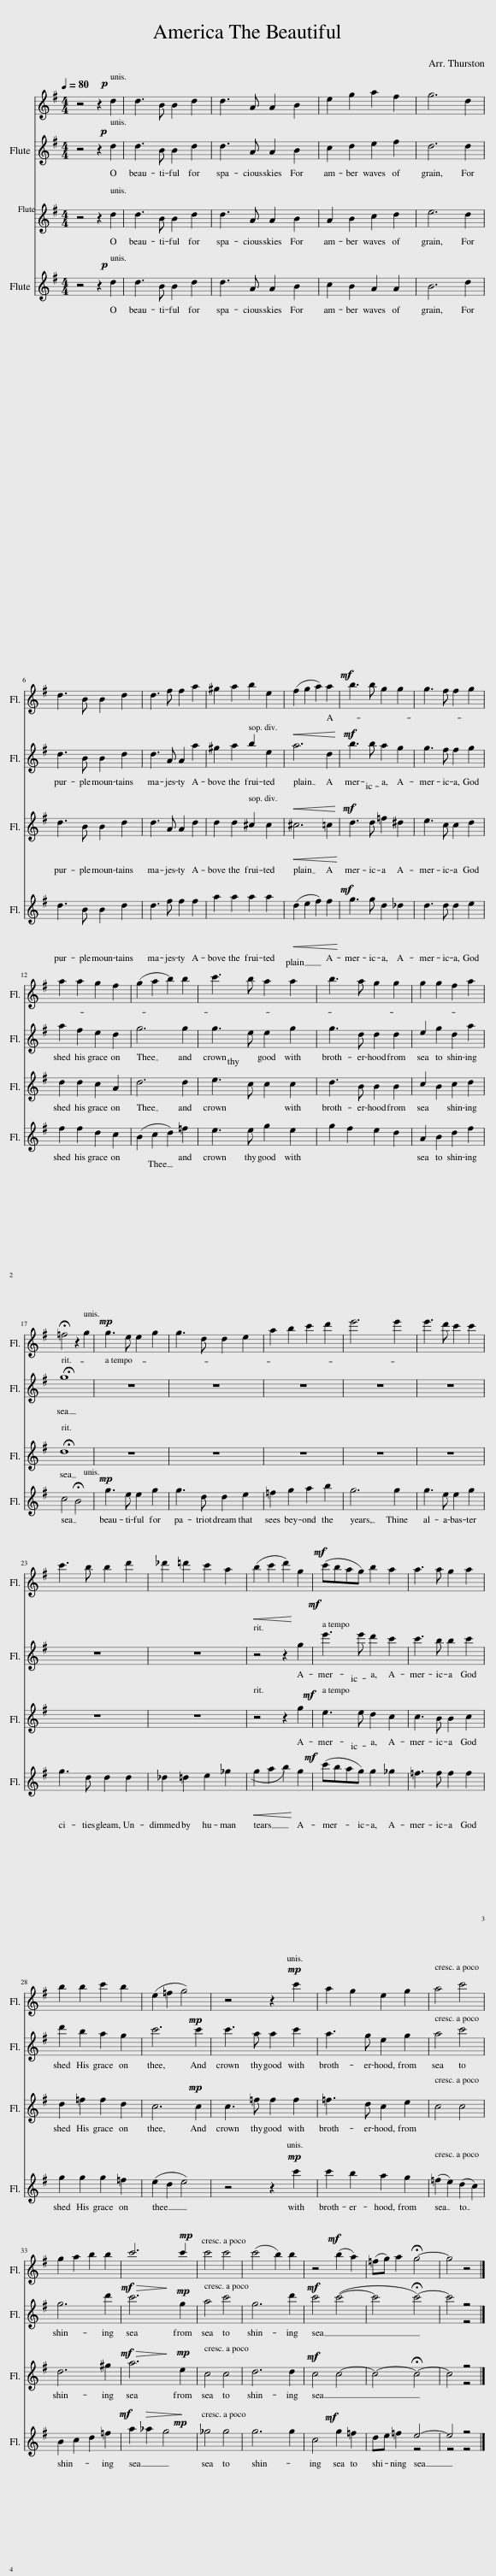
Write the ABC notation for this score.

X:1
%%score 1 2 3 4
L:1/8
Q:1/4=80
M:4/4
I:linebreak $
K:G
V:1 treble
V:2 treble
V:3 treble
V:4 treble
V:1
 z4!p! z2 d2 | d3 B B2 d2 | d3 A A2 B2 | e2 g2 a2 f2 | g6 d2 |$ %5
 d3 B B2 d2 | d3 f f2 a2 | ^g2 a2 b2 e2 | (f2 g2 a2) a2 |!mf! b3 b g2 g2 | %10
 g3 f f2 g2 |$ a2 a2 g2 f2 | (g2 a2 b2) b2 | c'3 b a2 a2 | b3 a g2 g2 | %15
 g2 g2 f2 a2 |$ !fermata!=f4 z2 g2 |!mp! g3 e e2 g2 | g3 d d2 e2 | a2 b2 c'2 d'2 | %20
 e'6 e'2 | e'3 d' c'2 c'2 |$ c'3 b b2 d'2 | _d'2 =d'2 c'2 a2 |!<(! (b2 c'2 d'2) g2!<)! | %25
!mf!!mf! (c'bag) b2 a2 | a3 a g2 a2 |$ b2 b2 c'2 b2 | (e2 =f2 g4) | z4 z2!mp! c'2 | %30
 a2 g2 e2 g2 | a4 c'4 |$ g2 a2 b2 b2 | c'6!mp! c'2 | c'4 c'4 | %35
 (c'4 b2) b2 | z4!mf! (b2 a2) | (=fg) a2 !fermata!g4- | g4 z4 |] %39
V:2
 z4!p! z2 d2 | d3 B B2 d2 | d3 A A2 B2 | c2 d2 e2 f2 | d6 d2 |$ %5
 d3 B B2 d2 | d3 A A2 a2 | ^g2 a2 b2 e2 |!<(! a6 d2!<)! |!mf! b3 b a2 g2 | %10
 g3 f f2 g2 |$ a2 f2 e2 d2 | g6 g2 | g3 e e2 g2 | g3 d d2 d2 | %15
 e2 g2 d2 a2 |$ !fermata!g8 | z8 | z8 | z8 | %20
 z8 | z8 |$ z8 | z8 | z4 z2 g2 | %25
 e'3 e' d'2 c'2 | c'3 b b2 c'2 |$ d'2 b2 a2 g2 | c'6!mp! c'2 | c'3 a a2 c'2 | %30
 a3 g e2 g2 | a4 c'4 |$ g6 d'2 |!mf!!>(! c'6!mp! g2!>)! | a4 c'4 | %35
 g6 d'2 |!mf! c'4 (c'4- | c'4 !fermata!c'4-) | c'4 z4 |] %39
V:3
 z4 z2 d2 | d3 B B2 d2 | d3 A A2 B2 | A2 B2 c2 d2 | e6 d2 |$ %5
 d3 B B2 d2 | d3 A A2 d2 | d2 d2 ^c2 c2 |!<(!!<(! ^c6!<)! =c2!<)! |!mf! d3 d =f2 ^d2 | %10
 e3 c c2 d2 |$ d2 d2 c2 A2 | d6 d2 | e3 c c2 c2 | d3 B B2 B2 | %15
 c2 B2 c2 d2 |$ !fermata!d8 | z8 | z8 | z8 | %20
 z8 | z8 |$ z8 | z8 | z4 z2 g2 | %25
!mf! e3 e d2 c2 | c3 B B2 c2 |$ d2 =f2 f2 d2 | c6!mp! c2 | c3 =f f2 f2 | %30
 =f3 d c2 e2 | c4 c4 |$ d6 ^g2 |!mf!!>(! a6!mp! e2!>)! | c4 c4 | %35
 d6 d2 |!mf! c4 c4- | c4- !fermata!c4- | c4 z4 |] %39
V:4
 z4!p! z2 d2 | d3 B B2 d2 | d3 A A2 B2 | c2 B2 A2 A2 | B6 d2 |$ %5
 d3 B B2 d2 | d3 f f2 f2 | a2 a2 a2 a2 |!<(! (d2!<)! e2 f2) f2 |!mf! g3 g d2 _d2 | %10
 d3 d d2 e2 |$ f2 f2 d2 c2 | (B2 c2 d2) =f2 | e3 e g2 e2 | g2 f2 e2 d2 | %15
 A2 B2 d2 f2 |$ c4 !fermata!B4 |!mp! g3 e e2 g2 | g3 d d2 e2 | =f2 g2 a2 b2 | %20
 g6 g2 | g3 e e2 g2 |$ g3 d d2 d2 | _d2 =d2 e2 _g2 |!<(! (g2 a2 b2) g2!<)! | %25
!mf! (c'bag) g2 _g2 | =f3 f f2 f2 |$ g2 g2 g2 =f2 | (e2 d2 e4) | z4 z2!mp! c'2 | %30
 c'2 b2 a2 g2 | (=f2 e2) (d2 c2) |$ B2 c2 d2 =f2 |!mf! a2!>(! _a2 g4!>)!!mp! | _g4 g4 | %35
 g6 g2 | c4!mf! g2 =f2 | de =f2 e4- | e4 z4 |] %39
